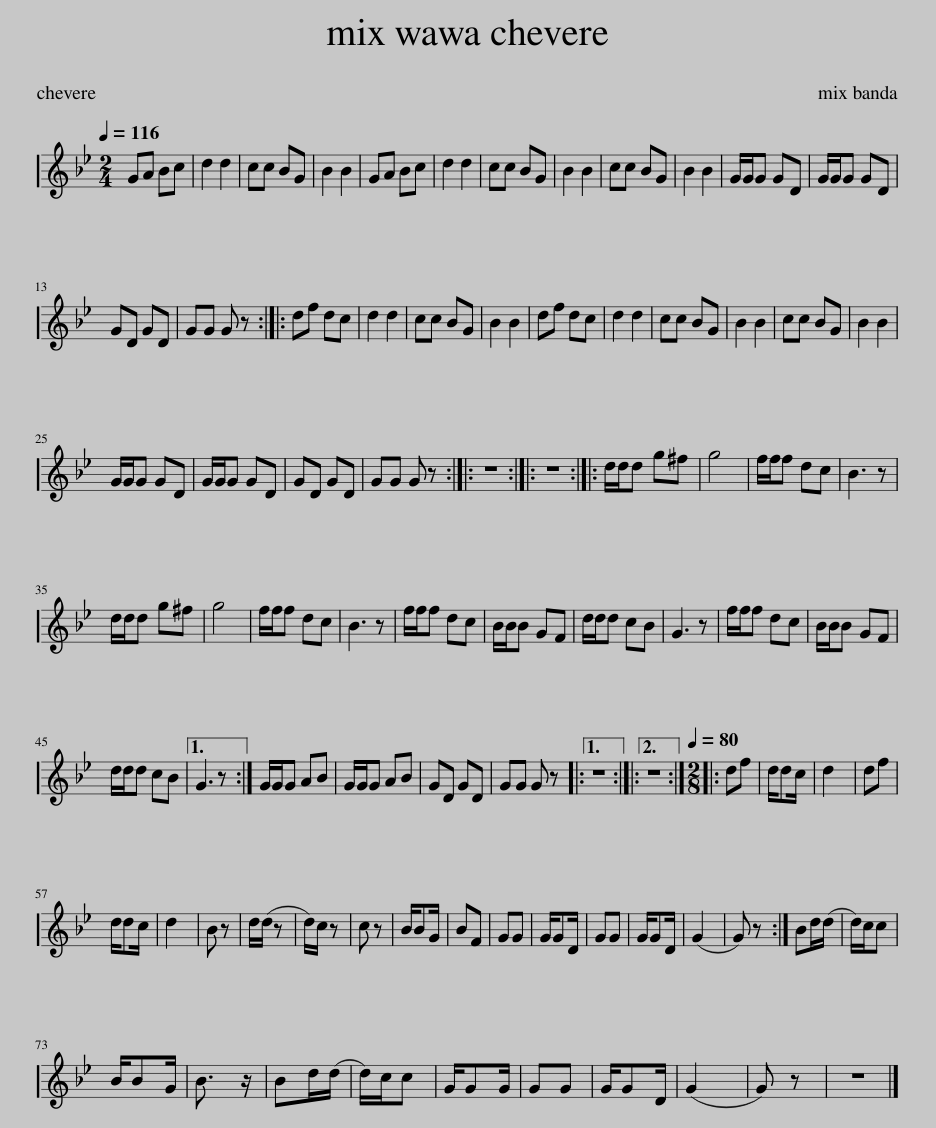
X:1
L:1/8
Q:1/4=116
M:2/4
I:linebreak $
K:none
V:1 treble transpose=-2
V:1
[K:Bb] GA Bc | d2 d2 | cc BG | B2 B2 | GA Bc | %5
 d2 d2 | cc BG | B2 B2 | cc BG | B2 B2 | %10
 G/G/G GD | G/G/G GD |$ GD GD | GG G z :: df dc | %15
 d2 d2 | cc BG | B2 B2 | df dc | d2 d2 | %20
 cc BG | B2 B2 | cc BG | B2 B2 |$ G/G/G GD | %25
 G/G/G GD | GD GD | GG G z :: z4 :: z4 :: %30
 d/d/d g^f | g4 | f/f/f dc | B3 z |$ d/d/d g^f | %35
 g4 | f/f/f dc | B3 z | f/f/f dc | B/B/B GF | %40
 d/d/d cB | G3 z | f/f/f dc | B/B/B GF |$ d/d/d cB |1 %45
 G3 z :| G/G/G AB | G/G/G AB | GD GD | GG G z |:1 %50
 z4 ::2 z4 ::[M:2/8][Q:1/4=80] df | d/dc/ | d2 | %55
 df |$ d/dc/ | d2 | B z | d/(d/ z | %60
 d/)c/ z | c z | B/BG/ | BF | GG | %65
 G/GD/ | GG | G/GD/ | (G2 | G) z :| %70
 Bd/(d/ | d/)c/c |$ B/BG/ | B3/2 z/ | Bd/(d/ | %75
 d/)c/c | G/GG/ | GG | G/GD/ | (G2 | %80
 G) z | z2 |] %82
